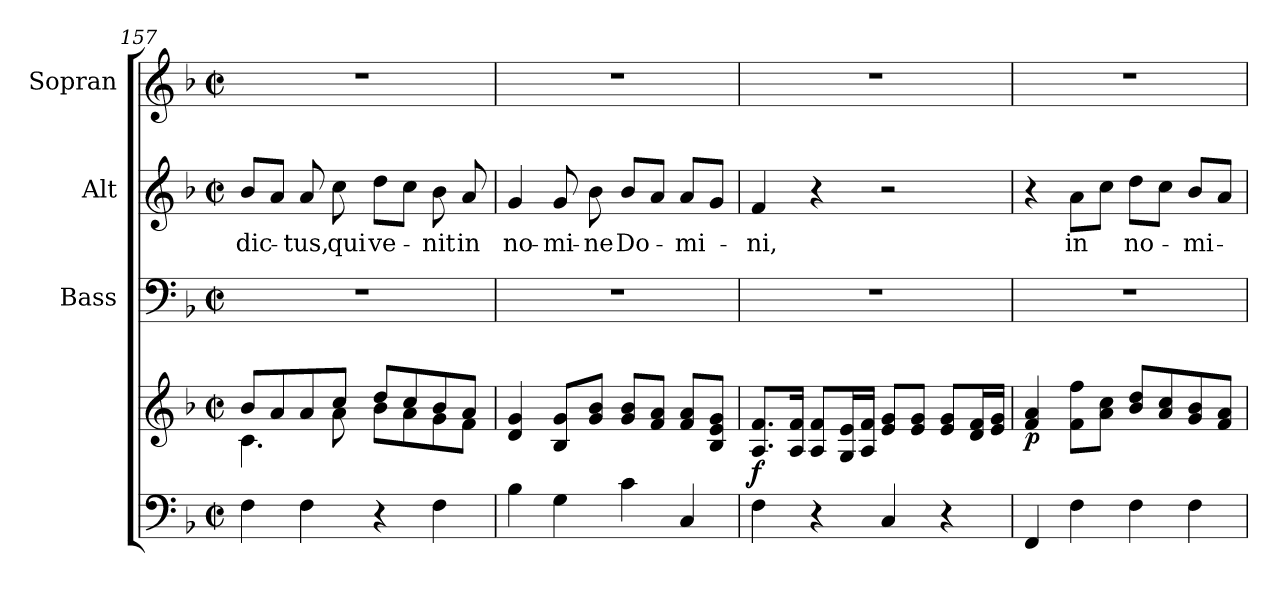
**kern	**kern	**dynam	**kern	**kern	**text	**kern
*part4	*part4	*part4	*part3	*part2	*part2	*part1
*staff5	*staff4	*staff4/5	*staff3	*staff2	*staff2	*staff1
*	*	*	*I"Bass	*I"Alt	*	*I"Sopran
*	*	*	*I'B.	*I'A.	*	*I'S.
*clefF4	*clefG2	*	*clefF4	*clefG2	*	*clefG2
*k[b-]	*k[b-]	*	*k[b-]	*k[b-]	*	*k[b-]
*F:	*F:	*	*F:	*F:	*	*F:
*M2/2	*M2/2	*	*M2/2	*M2/2	*	*M2/2
*met(c|)	*met(c|)	*	*met(c|)	*met(c|)	*	*met(c|)
=157	=157	=157	=157	=157	=157	=157
*	*^	*	*	*	*	*
!	!	!	!	!	!	!LO:LY:b	!
4F\	8b-/L	4.c\	.	1r	8b-/L	-dic-	1r
.	8a/	.	.	.	8a/J	.	.
!	!	!	!	!	!	!LO:LY:b	!
4F\	8a/	.	.	.	8a/	-tus,	.
!	!	!	!	!	!	!LO:LY:b	!
.	8cc/J	8a\	.	.	8cc\	qui	.
!	!	!	!	!	!	!LO:LY:b	!
4r	8dd/L	8b-\L	.	.	8dd\L	ve-	.
.	8cc/	8a\	.	.	8cc\J	.	.
!	!	!	!	!	!	!LO:LY:b	!
4F\	8b-/	8g\	.	.	8b-\	-nit	.
!	!	!	!	!	!	!LO:LY:b	!
.	8a/J	8f\J	.	.	8a/	in	.
=158	=158	=158	=158	=158	=158	=158	=158
!	!	!	!	!	!	!LO:LY:b	!
*	*v	*v	*	*	*	*	*
4B-\	4d/ 4g/	.	1r	4g/	no-	1r
!	!	!	!	!	!LO:LY:b	!
4G\	8B-/ 8g/L	.	.	8g/	-mi-	.
!	!	!	!	!	!LO:LY:b	!
.	8g/ 8b-/J	.	.	8b-\	-ne	.
!	!	!	!	!	!LO:LY:b	!
4c\	8g/ 8b-/L	.	.	8b-/L	Do-	.
.	8f/ 8a/J	.	.	8a/J	.	.
!	!	!	!	!	!LO:LY:b	!
4C/	8f/ 8a/L	.	.	8a/L	-mi-	.
.	8B-/ 8e/ 8g/J	.	.	8g/J	.	.
=159	=159	=159	=159	=159	=159	=159
!	!	!LO:DY:b	!	!	!LO:LY:b	!
4F\	8.A/ 8.f/L	f	1r	4f/	-ni,	1r
.	16A/ 16f/Jk	.	.	.	.	.
4r	8A/ 8f/L	.	.	4r	.	.
.	16G/ 16e/L	.	.	.	.	.
.	16A/ 16f/JJ	.	.	.	.	.
4C/	8e/ 8g/L	.	.	2r	.	.
.	8e/ 8g/J	.	.	.	.	.
4r	8e/ 8g/L	.	.	.	.	.
.	16d/ 16f/L	.	.	.	.	.
.	16e/ 16g/JJ	.	.	.	.	.
!!LO:LB:g=z
=160	=160	=160	=160	=160	=160	=160
!	!	!LO:DY:b	!	!	!	!
4FF/	4f/ 4a/	p	1r	4r	.	1r
!	!	!	!	!	!LO:LY:b	!
4F\	8f\ 8ff\L	.	.	8a\L	in	.
.	8a\ 8cc\J	.	.	8cc\J	.	.
!	!	!	!	!	!LO:LY:b	!
4F\	8b-/ 8dd/L	.	.	8dd\L	no-	.
.	8a/ 8cc/	.	.	8cc\J	.	.
!	!	!	!	!	!LO:LY:b	!
4F\	8g/ 8b-/	.	.	8b-/L	-mi-	.
.	8f/ 8a/J	.	.	8a/J	.	.
=	=	=	=	=	=	=
*-	*-	*-	*-	*-	*-	*-
